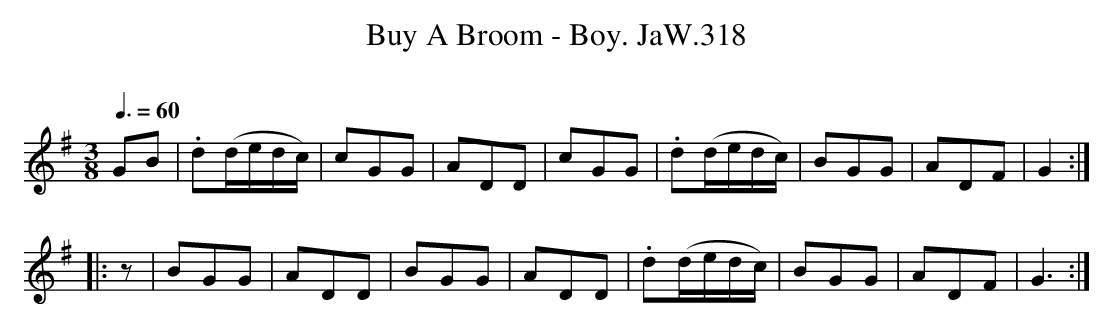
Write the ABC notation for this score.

X:1
T:Buy A Broom - Boy. JaW.318
M:3/8
L:1/8
Q:3/8=60
O:
K:G
GB|.d(d/e/d/c/)|cGG|ADD|cGG|\
.d(d/e/d/c/)|BGG|ADF|G2:|
|:z|BGG|ADD|BGG|ADD|\
.d(d/e/d/c/)|BGG|ADF|G3:|
